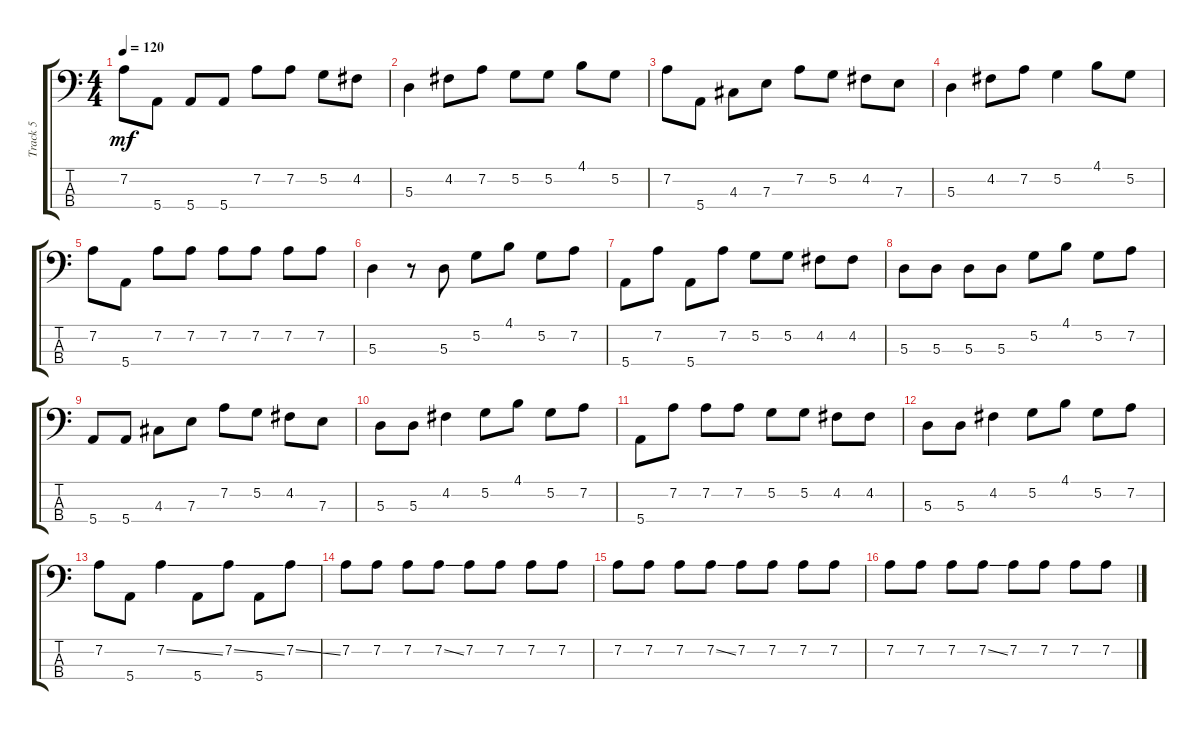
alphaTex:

\track ("Track 5" "Track 5") {instrument electricbassfinger}
\staff {score tabs}
\tuning (G2 D2 A1 E1) {hide}
\ts (4 4)
\tempo 120
\clef f4
\ks c
7.2.8{dy mf} 5.4.8 5.4.8 5.4.8 7.2.8 7.2.8 5.2.8 4.2.8 |
5.3.4 4.2.8 7.2.8 5.2.8 5.2.8 4.1.8 5.2.8 |
7.2.8 5.4.8 4.3.8 7.3.8 7.2.8 5.2.8 4.2.8 7.3.8 |
5.3.4 4.2.8 7.2.8 5.2.4 4.1.8 5.2.8 |
7.2.8 5.4.8 7.2.8 7.2.8 7.2.8 7.2.8 7.2.8 7.2.8 |
5.3.4 r.8 5.3.8 5.2.8 4.1.8 5.2.8 7.2.8 |
5.4.8 7.2.8 5.4.8 7.2.8 5.2.8 5.2.8 4.2.8 4.2.8 |
5.3.8 5.3.8 5.3.8 5.3.8 5.2.8 4.1.8 5.2.8 7.2.8 |
5.4.8 5.4.8 4.3.8 7.3.8 7.2.8 5.2.8 4.2.8 7.3.8 |
5.3.8 5.3.8 4.2.4 5.2.8 4.1.8 5.2.8 7.2.8 |
5.4.8 7.2.8 7.2.8 7.2.8 5.2.8 5.2.8 4.2.8 4.2.8 |
5.3.8 5.3.8 4.2.4 5.2.8 4.1.8 5.2.8 7.2.8 |
7.2.8 5.4.8 7.2{ss}.4 5.4.8 7.2{ss}.8 5.4.8 7.2{ss}.8 |
7.2.8 7.2.8 7.2.8 7.2{ss}.8 7.2.8 7.2.8 7.2.8 7.2.8 |
7.2.8 7.2.8 7.2.8 7.2{ss}.8 7.2.8 7.2.8 7.2.8 7.2.8 |
7.2.8 7.2.8 7.2.8 7.2{ss}.8 7.2.8 7.2.8 7.2.8 7.2.8
